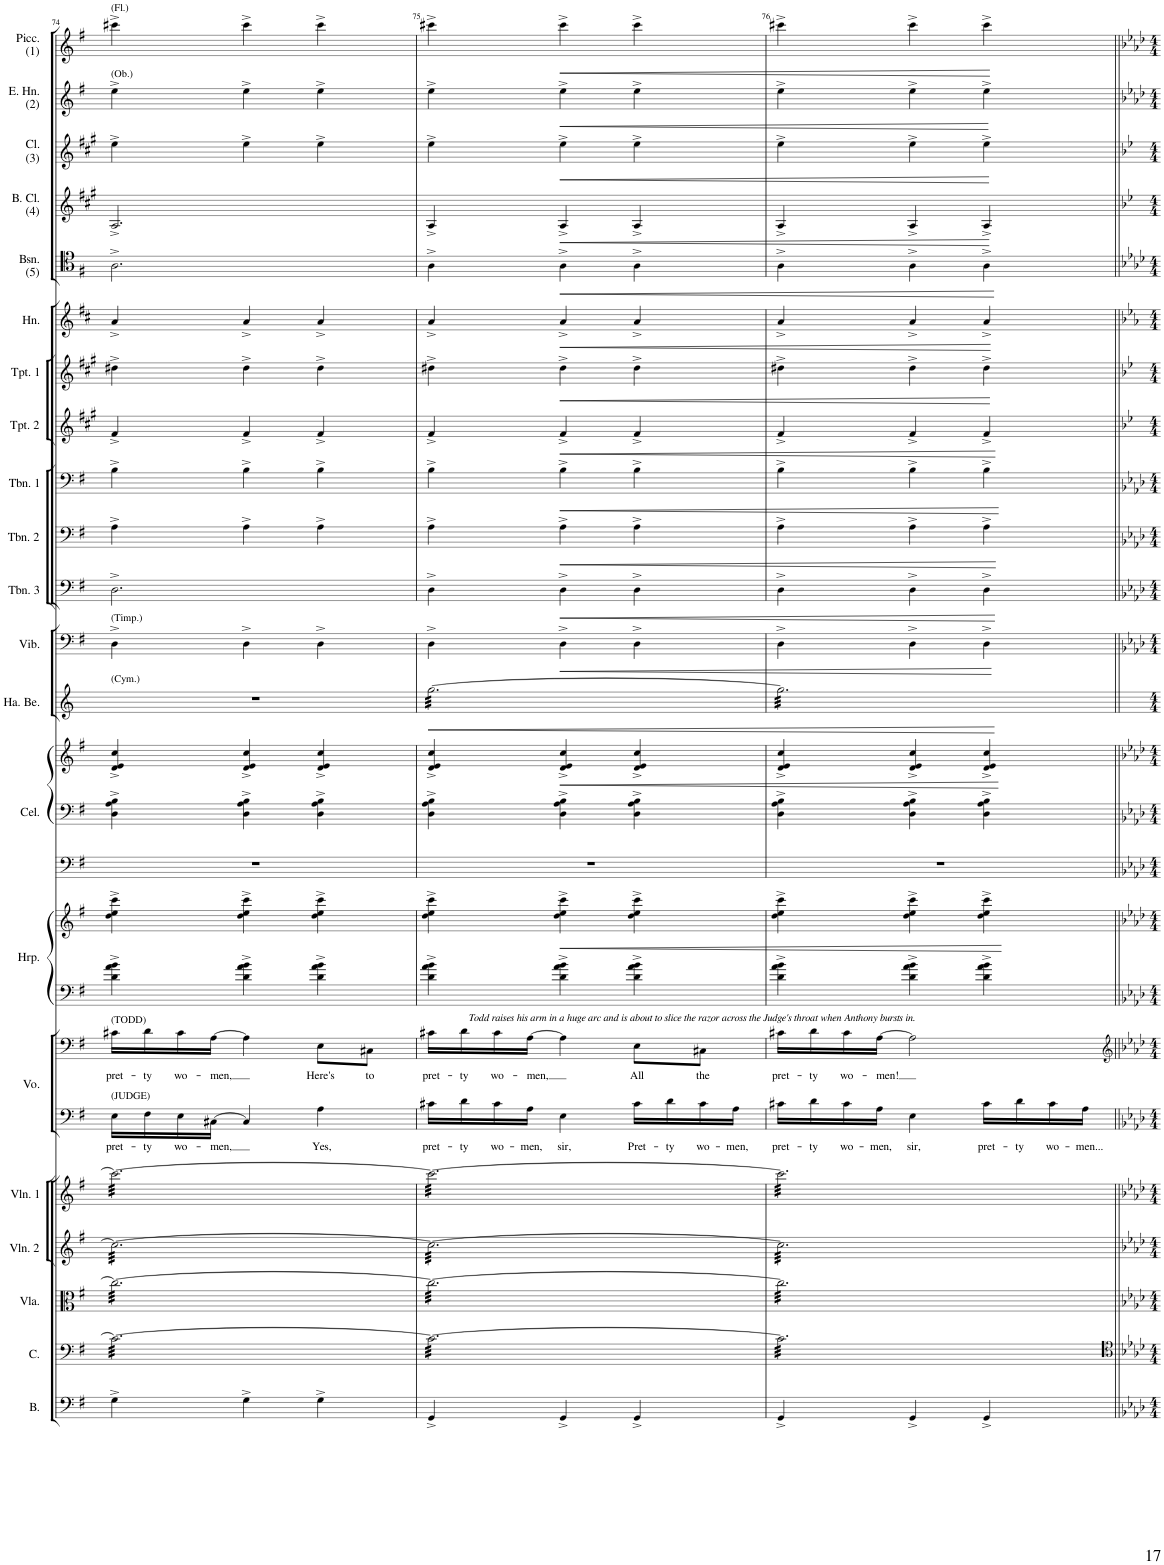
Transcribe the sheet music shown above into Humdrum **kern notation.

**kern	**kern	**kern	**kern	**kern	**kern	**text	**kern	**text	**kern	**kern	**dynam	**kern	**kern	**kern	**dynam	**kern	**dynam	**kern	**dynam	**kern	**dynam	**kern	**dynam	**kern	**dynam	**kern	**dynam	**kern	**dynam	**kern	**dynam	**kern	**dynam	**kern	**dynam	**kern	**dynam	**kern	**dynam	**kern	**dynam
*part21	*part20	*part19	*part18	*part17	*part16	*part16	*part16	*part16	*part15	*part15	*part15	*part14	*part14	*part14	*part14	*part13	*part13	*part12	*part12	*part11	*part11	*part10	*part10	*part9	*part9	*part8	*part8	*part7	*part7	*part6	*part6	*part5	*part5	*part4	*part4	*part3	*part3	*part2	*part2	*part1	*part1
*staff25	*staff24	*staff23	*staff22	*staff21	*staff20	*staff20	*staff19	*staff19	*staff18	*staff17	*staff17/18	*staff16	*staff15	*staff14	*staff14/15/16	*staff13	*staff13	*staff12	*staff12	*staff11	*staff11	*staff10	*staff10	*staff9	*staff9	*staff8	*staff8	*staff7	*staff7	*staff6	*staff6	*staff5	*staff5	*staff4	*staff4	*staff3	*staff3	*staff2	*staff2	*staff1	*staff1
*I"Bass	*I"Cello	*I"Viola	*I"Violin 2	*I"Violin 1	*I"Voice	*	*	*	*I"Harp	*	*	*I"Celesta	*	*	*	*I"Hand Bells	*	*I"Vibraphone	*	*I"Trombone 3	*	*I"Trombone 2	*	*I"Trombone 1	*	*I"Trumpet 2	*	*I"Trumpet 1	*	*I"Horn	*	*I"Bassoon (5)	*	*I"Bass Clarinet (4)	*	*I"Clarinet (3)	*	*I"English Horn (2)	*	*I"Piccolo (1)	*
*I'B.	*I'C.	*I'Vla.	*I'Vln. 2	*I'Vln. 1	*I'Vo.	*	*	*	*I'Hrp.	*	*	*I'Cel.	*	*	*	*I'Ha. Be.	*	*I'Vib.	*	*I'Tbn. 3	*	*I'Tbn. 2	*	*I'Tbn. 1	*	*I'Tpt. 2	*	*I'Tpt. 1	*	*I'Hn.	*	*I'Bsn. (5)	*	*I'B. Cl. (4)	*	*I'Cl. (3)	*	*I'E. Hn. (2)	*	*I'Picc. (1)	*
!!LO:PB:g=z
*clefF4	*clefF4	*clefC3	*clefG2	*clefG2	*clefF4	*	*clefF4	*	*clefF4	*clefG2	*	*clefF4	*clefF4	*clefG2	*	*clefG2	*	*clefF4	*	*clefF4	*	*clefF4	*	*clefF4	*	*clefG2	*	*clefG2	*	*clefG2	*	*clefC4	*	*clefG2	*	*clefG2	*	*clefG2	*	*clefG2	*
*Trd7c12	*	*	*	*	*	*	*	*	*	*	*	*Trd-7c-12	*Trd-7c-12	*Trd-7c-12	*	*	*	*	*	*	*	*	*	*	*	*Trd1c2	*	*Trd1c2	*	*Trd4c7	*	*	*	*Trd8c14	*	*Trd1c2	*	*Trd4c7	*	*Trd-7c-12	*
*k[f#]	*k[f#]	*k[f#]	*k[f#]	*k[f#]	*k[f#]	*	*k[f#]	*	*k[f#]	*k[f#]	*	*k[f#]	*k[f#]	*k[f#]	*	*k[]	*	*k[f#]	*	*k[f#]	*	*k[f#]	*	*k[f#]	*	*k[f#c#g#]	*	*k[f#c#g#]	*	*k[f#c#]	*	*k[f#]	*	*k[f#c#g#]	*	*k[f#c#g#]	*	*k[f#]	*	*k[f#]	*
*M3/4	*M3/4	*M3/4	*M3/4	*M3/4	*M3/4	*	*M3/4	*	*M3/4	*M3/4	*	*M3/4	*M3/4	*M3/4	*	*M3/4	*	*M3/4	*	*M3/4	*	*M3/4	*	*M3/4	*	*M3/4	*	*M3/4	*	*M3/4	*	*M3/4	*	*M3/4	*	*M3/4	*	*M3/4	*	*M3/4	*
=74	=74	=74	=74	=74	=74	=74	=74	=74	=74	=74	=74	=74	=74	=74	=74	=74	=74	=74	=74	=74	=74	=74	=74	=74	=74	=74	=74	=74	=74	=74	=74	=74	=74	=74	=74	=74	=74	=74	=74	=74	=74
!	!	!	!	!	!	!	!	!	!	!	!	!	!	!	!	!	!	!	!	!	!	!	!	!	!	!	!	!	!	!	!	!	!	!	!	!	!	!	!	!LO:TX:a:t=(Fl.)	!
!	!	!	!	!	!	!	!	!	!	!	!	!	!	!	!	!	!	!	!	!	!	!	!	!	!	!	!	!	!	!	!	!	!	!	!	!	!	!LO:TX:a:t=(Ob.)	!	!	!
!	!	!	!	!	!	!	!	!	!	!	!	!	!	!	!	!	!	!LO:TX:a:t=(Timp.)	!	!	!	!	!	!	!	!	!	!	!	!	!	!	!	!	!	!	!	!	!	!	!
!	!	!	!	!	!	!	!	!	!	!	!	!	!	!	!	!LO:TX:a:t=(Cym.)	!	!	!	!	!	!	!	!	!	!	!	!	!	!	!	!	!	!	!	!	!	!	!	!	!
!	!	!	!	!	!	!	!LO:TX:a:t=(TODD)	!	!	!	!	!	!	!	!	!	!	!	!	!	!	!	!	!	!	!	!	!	!	!	!	!	!	!	!	!	!	!	!	!	!
!	!	!	!	!	!LO:TX:a:t=(JUDGE)	!	!	!	!	!	!	!	!	!	!	!	!	!	!	!	!	!	!	!	!	!	!	!	!	!	!	!	!	!	!	!	!	!	!	!	!
!	!	!	!	!	!	!LO:LY:b	!	!LO:LY:b	!	!	!	!	!	!	!	!	!	!	!	!	!	!	!	!	!	!	!	!	!	!	!	!	!	!	!	!	!	!	!	!	!
*	*tremolo	*	*	*	*	*	*	*	*	*	*	*	*	*	*	*	*	*	*	*	*	*	*	*	*	*	*	*	*	*	*	*	*	*	*	*	*	*	*	*	*
*	*	*tremolo	*	*	*	*	*	*	*	*	*	*	*	*	*	*	*	*	*	*	*	*	*	*	*	*	*	*	*	*	*	*	*	*	*	*	*	*	*	*	*
*	*	*	*tremolo	*	*	*	*	*	*	*	*	*	*	*	*	*	*	*	*	*	*	*	*	*	*	*	*	*	*	*	*	*	*	*	*	*	*	*	*	*	*
*	*	*	*	*tremolo	*	*	*	*	*	*	*	*	*	*	*	*	*	*	*	*	*	*	*	*	*	*	*	*	*	*	*	*	*	*	*	*	*	*	*	*	*
4G^\	32c\LLL	32cc\LLL	32cc\LLL	32ccc#\LLL	16E\LL	pret-	16c#X\LL	pret-	4d\^ 4a\^ 4b\^	4dd\^ 4ee\^ 4ccc\^	.	2.r	4D\^ 4A\^ 4B\^	4d/^ 4e/^ 4cc/^	.	2.r	.	4D^\	.	2.D^\	.	4A^\	.	4B^\	.	4f#^/	.	4dd#X^\	.	4a^/	.	2.A^\	.	2.A^/	.	4ee^\	.	4ee^\	.	4ccc#X^\	.
.	32c\	32cc\	32cc\	32ccc#\	.	.	.	.	.	.	.	.	.	.	.	.	.	.	.	.	.	.	.	.	.	.	.	.	.	.	.	.	.	.	.	.	.	.	.	.	.
!	!	!	!	!	!	!LO:LY:b	!	!LO:LY:b	!	!	!	!	!	!	!	!	!	!	!	!	!	!	!	!	!	!	!	!	!	!	!	!	!	!	!	!	!	!	!	!	!
.	32c\	32cc\	32cc\	32ccc#\	16F#\	-ty	16d\	-ty	.	.	.	.	.	.	.	.	.	.	.	.	.	.	.	.	.	.	.	.	.	.	.	.	.	.	.	.	.	.	.	.	.
.	32c\	32cc\	32cc\	32ccc#\	.	.	.	.	.	.	.	.	.	.	.	.	.	.	.	.	.	.	.	.	.	.	.	.	.	.	.	.	.	.	.	.	.	.	.	.	.
!	!	!	!	!	!	!LO:LY:b	!	!LO:LY:b	!	!	!	!	!	!	!	!	!	!	!	!	!	!	!	!	!	!	!	!	!	!	!	!	!	!	!	!	!	!	!	!	!
.	32c\	32cc\	32cc\	32ccc#\	16E\	wo-	16c#\	wo-	.	.	.	.	.	.	.	.	.	.	.	.	.	.	.	.	.	.	.	.	.	.	.	.	.	.	.	.	.	.	.	.	.
.	32c\	32cc\	32cc\	32ccc#\	.	.	.	.	.	.	.	.	.	.	.	.	.	.	.	.	.	.	.	.	.	.	.	.	.	.	.	.	.	.	.	.	.	.	.	.	.
!	!	!	!	!	!	!LO:LY:b	!	!LO:LY:b	!	!	!	!	!	!	!	!	!	!	!	!	!	!	!	!	!	!	!	!	!	!	!	!	!	!	!	!	!	!	!	!	!
.	32c\	32cc\	32cc\	32ccc#\	[16C#X\JJ	-men,	[16A\JJ	-men,	.	.	.	.	.	.	.	.	.	.	.	.	.	.	.	.	.	.	.	.	.	.	.	.	.	.	.	.	.	.	.	.	.
.	32c\	32cc\	32cc\	32ccc#\	.	.	.	.	.	.	.	.	.	.	.	.	.	.	.	.	.	.	.	.	.	.	.	.	.	.	.	.	.	.	.	.	.	.	.	.	.
4G^\	32c\	32cc\	32cc\	32ccc#\	4C#/]	.	4A\]	.	4d\^ 4a\^ 4b\^	4dd\^ 4ee\^ 4ccc\^	.	.	4D\^ 4A\^ 4B\^	4d/^ 4e/^ 4cc/^	.	.	.	4D^\	.	.	.	4A^\	.	4B^\	.	4f#^/	.	4dd#^\	.	4a^/	.	.	.	.	.	4ee^\	.	4ee^\	.	4ccc#^\	.
.	32c\	32cc\	32cc\	32ccc#\	.	.	.	.	.	.	.	.	.	.	.	.	.	.	.	.	.	.	.	.	.	.	.	.	.	.	.	.	.	.	.	.	.	.	.	.	.
.	32c\	32cc\	32cc\	32ccc#\	.	.	.	.	.	.	.	.	.	.	.	.	.	.	.	.	.	.	.	.	.	.	.	.	.	.	.	.	.	.	.	.	.	.	.	.	.
.	32c\	32cc\	32cc\	32ccc#\	.	.	.	.	.	.	.	.	.	.	.	.	.	.	.	.	.	.	.	.	.	.	.	.	.	.	.	.	.	.	.	.	.	.	.	.	.
.	32c\	32cc\	32cc\	32ccc#\	.	.	.	.	.	.	.	.	.	.	.	.	.	.	.	.	.	.	.	.	.	.	.	.	.	.	.	.	.	.	.	.	.	.	.	.	.
.	32c\	32cc\	32cc\	32ccc#\	.	.	.	.	.	.	.	.	.	.	.	.	.	.	.	.	.	.	.	.	.	.	.	.	.	.	.	.	.	.	.	.	.	.	.	.	.
.	32c\	32cc\	32cc\	32ccc#\	.	.	.	.	.	.	.	.	.	.	.	.	.	.	.	.	.	.	.	.	.	.	.	.	.	.	.	.	.	.	.	.	.	.	.	.	.
.	32c\	32cc\	32cc\	32ccc#\	.	.	.	.	.	.	.	.	.	.	.	.	.	.	.	.	.	.	.	.	.	.	.	.	.	.	.	.	.	.	.	.	.	.	.	.	.
!	!	!	!	!	!	!LO:LY:b	!	!LO:LY:b	!	!	!	!	!	!	!	!	!	!	!	!	!	!	!	!	!	!	!	!	!	!	!	!	!	!	!	!	!	!	!	!	!
4G^\	32c\	32cc\	32cc\	32ccc#\	4A\	Yes,	8E\L	Here's	4d\^ 4a\^ 4b\^	4dd\^ 4ee\^ 4ccc\^	.	.	4D\^ 4A\^ 4B\^	4d/^ 4e/^ 4cc/^	.	.	.	4D^\	.	.	.	4A^\	.	4B^\	.	4f#^/	.	4dd#^\	.	4a^/	.	.	.	.	.	4ee^\	.	4ee^\	.	4ccc#^\	.
.	32c\	32cc\	32cc\	32ccc#\	.	.	.	.	.	.	.	.	.	.	.	.	.	.	.	.	.	.	.	.	.	.	.	.	.	.	.	.	.	.	.	.	.	.	.	.	.
.	32c\	32cc\	32cc\	32ccc#\	.	.	.	.	.	.	.	.	.	.	.	.	.	.	.	.	.	.	.	.	.	.	.	.	.	.	.	.	.	.	.	.	.	.	.	.	.
.	32c\	32cc\	32cc\	32ccc#\	.	.	.	.	.	.	.	.	.	.	.	.	.	.	.	.	.	.	.	.	.	.	.	.	.	.	.	.	.	.	.	.	.	.	.	.	.
!	!	!	!	!	!	!	!	!LO:LY:b	!	!	!	!	!	!	!	!	!	!	!	!	!	!	!	!	!	!	!	!	!	!	!	!	!	!	!	!	!	!	!	!	!
.	32c\	32cc\	32cc\	32ccc#\	.	.	8C#X\J	to	.	.	.	.	.	.	.	.	.	.	.	.	.	.	.	.	.	.	.	.	.	.	.	.	.	.	.	.	.	.	.	.	.
.	32c\	32cc\	32cc\	32ccc#\	.	.	.	.	.	.	.	.	.	.	.	.	.	.	.	.	.	.	.	.	.	.	.	.	.	.	.	.	.	.	.	.	.	.	.	.	.
.	32c\	32cc\	32cc\	32ccc#\	.	.	.	.	.	.	.	.	.	.	.	.	.	.	.	.	.	.	.	.	.	.	.	.	.	.	.	.	.	.	.	.	.	.	.	.	.
.	32c\JJJ	32cc\JJJ	32cc\JJJ	32ccc#\JJJ	.	.	.	.	.	.	.	.	.	.	.	.	.	.	.	.	.	.	.	.	.	.	.	.	.	.	.	.	.	.	.	.	.	.	.	.	.
=75	=75	=75	=75	=75	=75	=75	=75	=75	=75	=75	=75	=75	=75	=75	=75	=75	=75	=75	=75	=75	=75	=75	=75	=75	=75	=75	=75	=75	=75	=75	=75	=75	=75	=75	=75	=75	=75	=75	=75	=75	=75
!	!	!	!	!	!	!LO:LY:b	!	!LO:LY:b	!	!	!	!	!	!	!	!	!LO:HP:b	!	!	!	!	!	!	!	!	!	!	!	!	!	!	!	!	!	!	!	!	!	!	!	!
*	*	*	*	*	*	*	*	*	*	*	*	*	*	*	*	*tremolo	*	*	*	*	*	*	*	*	*	*	*	*	*	*	*	*	*	*	*	*	*	*	*	*	*
4GG^/	32c\LLL	32cc\LLL	32cc\LLL	32ccc#\LLL	16c#X\LL	pret-	16c#X\LL	pret-	4d\^ 4a\^ 4b\^	4dd\^ 4ee\^ 4ccc\^	.	2.r	4D\^ 4A\^ 4B\^	4d/^ 4e/^ 4cc/^	.	[32gg\LLL	<	4D^\	.	4D^\	.	4A^\	.	4B^\	.	4f#^/	.	4dd#X^\	.	4a^/	.	4A^\	.	4A^/	.	4ee^\	.	4ee^\	.	4ccc#X^\	.
.	32c\	32cc\	32cc\	32ccc#\	.	.	.	.	.	.	.	.	.	.	.	32gg\	.	.	.	.	.	.	.	.	.	.	.	.	.	.	.	.	.	.	.	.	.	.	.	.	.
!	!	!	!	!	!	!	!LO:TX:a:i:t=Todd raises his arm in a huge arc and is about to slice the razor across the Judge's throat when Anthony bursts in.	!	!	!	!	!	!	!	!	!	!	!	!	!	!	!	!	!	!	!	!	!	!	!	!	!	!	!	!	!	!	!	!	!	!
!	!	!	!	!	!	!LO:LY:b	!	!LO:LY:b	!	!	!	!	!	!	!	!	!	!	!	!	!	!	!	!	!	!	!	!	!	!	!	!	!	!	!	!	!	!	!	!	!
.	32c\	32cc\	32cc\	32ccc#\	16d\	-ty	16d\	-ty	.	.	.	.	.	.	.	32gg\	.	.	.	.	.	.	.	.	.	.	.	.	.	.	.	.	.	.	.	.	.	.	.	.	.
.	32c\	32cc\	32cc\	32ccc#\	.	.	.	.	.	.	.	.	.	.	.	32gg\	.	.	.	.	.	.	.	.	.	.	.	.	.	.	.	.	.	.	.	.	.	.	.	.	.
!	!	!	!	!	!	!LO:LY:b	!	!LO:LY:b	!	!	!	!	!	!	!	!	!	!	!	!	!	!	!	!	!	!	!	!	!	!	!	!	!	!	!	!	!	!	!	!	!
.	32c\	32cc\	32cc\	32ccc#\	16c#\	wo-	16c#\	wo-	.	.	.	.	.	.	.	32gg\	.	.	.	.	.	.	.	.	.	.	.	.	.	.	.	.	.	.	.	.	.	.	.	.	.
.	32c\	32cc\	32cc\	32ccc#\	.	.	.	.	.	.	.	.	.	.	.	32gg\	.	.	.	.	.	.	.	.	.	.	.	.	.	.	.	.	.	.	.	.	.	.	.	.	.
!	!	!	!	!	!	!LO:LY:b	!	!LO:LY:b	!	!	!	!	!	!	!	!	!	!	!	!	!	!	!	!	!	!	!	!	!	!	!	!	!	!	!	!	!	!	!	!	!
.	32c\	32cc\	32cc\	32ccc#\	16A\JJ	-men,	[16A\JJ	-men,	.	.	.	.	.	.	.	32gg\	.	.	.	.	.	.	.	.	.	.	.	.	.	.	.	.	.	.	.	.	.	.	.	.	.
.	32c\	32cc\	32cc\	32ccc#\	.	.	.	.	.	.	.	.	.	.	.	32gg\	.	.	.	.	.	.	.	.	.	.	.	.	.	.	.	.	.	.	.	.	.	.	.	.	.
!	!	!	!	!	!	!LO:LY:b	!	!	!	!	!LO:HP:b	!	!	!	!LO:HP:b	!	!	!	!LO:HP:b	!	!LO:HP:b	!	!LO:HP:b	!	!LO:HP:b	!	!LO:HP:b	!	!LO:HP:b	!	!LO:HP:b	!	!LO:HP:b	!	!LO:HP:b	!	!LO:HP:b	!	!LO:HP:b	!	!LO:HP:b
4GG^/	32c\	32cc\	32cc\	32ccc#\	4E\	sir,	4A\]	.	4d\^ 4a\^ 4b\^	4dd\^ 4ee\^ 4ccc\^	<	.	4D\^ 4A\^ 4B\^	4d/^ 4e/^ 4cc/^	<	32gg\	.	4D^\	<	4D^\	<	4A^\	<	4B^\	<	4f#^/	<	4dd#^\	<	4a^/	<	4A^\	<	4A^/	<	4ee^\	<	4ee^\	<	4ccc#^\	<
.	32c\	32cc\	32cc\	32ccc#\	.	.	.	.	.	.	.	.	.	.	.	32gg\	.	.	.	.	.	.	.	.	.	.	.	.	.	.	.	.	.	.	.	.	.	.	.	.	.
.	32c\	32cc\	32cc\	32ccc#\	.	.	.	.	.	.	.	.	.	.	.	32gg\	.	.	.	.	.	.	.	.	.	.	.	.	.	.	.	.	.	.	.	.	.	.	.	.	.
.	32c\	32cc\	32cc\	32ccc#\	.	.	.	.	.	.	.	.	.	.	.	32gg\	.	.	.	.	.	.	.	.	.	.	.	.	.	.	.	.	.	.	.	.	.	.	.	.	.
.	32c\	32cc\	32cc\	32ccc#\	.	.	.	.	.	.	.	.	.	.	.	32gg\	.	.	.	.	.	.	.	.	.	.	.	.	.	.	.	.	.	.	.	.	.	.	.	.	.
.	32c\	32cc\	32cc\	32ccc#\	.	.	.	.	.	.	.	.	.	.	.	32gg\	.	.	.	.	.	.	.	.	.	.	.	.	.	.	.	.	.	.	.	.	.	.	.	.	.
.	32c\	32cc\	32cc\	32ccc#\	.	.	.	.	.	.	.	.	.	.	.	32gg\	.	.	.	.	.	.	.	.	.	.	.	.	.	.	.	.	.	.	.	.	.	.	.	.	.
.	32c\	32cc\	32cc\	32ccc#\	.	.	.	.	.	.	.	.	.	.	.	32gg\	.	.	.	.	.	.	.	.	.	.	.	.	.	.	.	.	.	.	.	.	.	.	.	.	.
!	!	!	!	!	!	!LO:LY:b	!	!LO:LY:b	!	!	!	!	!	!	!	!	!	!	!	!	!	!	!	!	!	!	!	!	!	!	!	!	!	!	!	!	!	!	!	!	!
4GG^/	32c\	32cc\	32cc\	32ccc#\	16c#\LL	Pret-	8E\L	All	4d\^ 4a\^ 4b\^	4dd\^ 4ee\^ 4ccc\^	.	.	4D\^ 4A\^ 4B\^	4d/^ 4e/^ 4cc/^	.	32gg\	.	4D^\	.	4D^\	.	4A^\	.	4B^\	.	4f#^/	.	4dd#^\	.	4a^/	.	4A^\	.	4A^/	.	4ee^\	.	4ee^\	.	4ccc#^\	.
.	32c\	32cc\	32cc\	32ccc#\	.	.	.	.	.	.	.	.	.	.	.	32gg\	.	.	.	.	.	.	.	.	.	.	.	.	.	.	.	.	.	.	.	.	.	.	.	.	.
!	!	!	!	!	!	!LO:LY:b	!	!	!	!	!	!	!	!	!	!	!	!	!	!	!	!	!	!	!	!	!	!	!	!	!	!	!	!	!	!	!	!	!	!	!
.	32c\	32cc\	32cc\	32ccc#\	16d\	-ty	.	.	.	.	.	.	.	.	.	32gg\	.	.	.	.	.	.	.	.	.	.	.	.	.	.	.	.	.	.	.	.	.	.	.	.	.
.	32c\	32cc\	32cc\	32ccc#\	.	.	.	.	.	.	.	.	.	.	.	32gg\	.	.	.	.	.	.	.	.	.	.	.	.	.	.	.	.	.	.	.	.	.	.	.	.	.
!	!	!	!	!	!	!LO:LY:b	!	!LO:LY:b	!	!	!	!	!	!	!	!	!	!	!	!	!	!	!	!	!	!	!	!	!	!	!	!	!	!	!	!	!	!	!	!	!
.	32c\	32cc\	32cc\	32ccc#\	16c#\	wo-	8C#X\J	the	.	.	.	.	.	.	.	32gg\	.	.	.	.	.	.	.	.	.	.	.	.	.	.	.	.	.	.	.	.	.	.	.	.	.
.	32c\	32cc\	32cc\	32ccc#\	.	.	.	.	.	.	.	.	.	.	.	32gg\	.	.	.	.	.	.	.	.	.	.	.	.	.	.	.	.	.	.	.	.	.	.	.	.	.
!	!	!	!	!	!	!LO:LY:b	!	!	!	!	!	!	!	!	!	!	!	!	!	!	!	!	!	!	!	!	!	!	!	!	!	!	!	!	!	!	!	!	!	!	!
.	32c\	32cc\	32cc\	32ccc#\	16A\JJ	-men,	.	.	.	.	.	.	.	.	.	32gg\	.	.	.	.	.	.	.	.	.	.	.	.	.	.	.	.	.	.	.	.	.	.	.	.	.
.	32c\JJJ	32cc\JJJ	32cc\JJJ	32ccc#\JJJ	.	.	.	.	.	.	.	.	.	.	.	32gg\JJJ	.	.	.	.	.	.	.	.	.	.	.	.	.	.	.	.	.	.	.	.	.	.	.	.	.
.	.	.	.	.	.	.	.	.	.	.	[	.	.	.	[	.	[	.	[	.	[	.	[	.	[	.	[	.	[	.	[	.	[	.	[	.	[	.	[	.	[
=76	=76	=76	=76	=76	=76	=76	=76	=76	=76	=76	=76	=76	=76	=76	=76	=76	=76	=76	=76	=76	=76	=76	=76	=76	=76	=76	=76	=76	=76	=76	=76	=76	=76	=76	=76	=76	=76	=76	=76	=76	=76
!	!	!	!	!	!	!LO:LY:b	!	!LO:LY:b	!	!	!	!	!	!	!	!	!	!	!	!	!	!	!	!	!	!	!	!	!	!	!	!	!	!	!	!	!	!	!	!	!
4GG^/	32c\]LLL	32cc\]LLL	32cc\]LLL	32ccc#\]LLL	16c#X\LL	pret-	16c#X\LL	pret-	4d\^ 4a\^ 4b\^	4dd\^ 4ee\^ 4ccc\^	.	2.r	4D\^ 4A\^ 4B\^	4d/^ 4e/^ 4cc/^	.	32gg\]LLL	.	4D^\	.	4D^\	.	4A^\	.	4B^\	.	4f#^/	.	4dd#X^\	.	4a^/	.	4A^\	.	4A^/	.	4ee^\	.	4ee^\	.	4ccc#X^\	.
.	32c\	32cc\	32cc\	32ccc#\	.	.	.	.	.	.	.	.	.	.	.	32gg\	.	.	.	.	.	.	.	.	.	.	.	.	.	.	.	.	.	.	.	.	.	.	.	.	.
!	!	!	!	!	!	!LO:LY:b	!	!LO:LY:b	!	!	!	!	!	!	!	!	!	!	!	!	!	!	!	!	!	!	!	!	!	!	!	!	!	!	!	!	!	!	!	!	!
.	32c\	32cc\	32cc\	32ccc#\	16d\	-ty	16d\	-ty	.	.	.	.	.	.	.	32gg\	.	.	.	.	.	.	.	.	.	.	.	.	.	.	.	.	.	.	.	.	.	.	.	.	.
.	32c\	32cc\	32cc\	32ccc#\	.	.	.	.	.	.	.	.	.	.	.	32gg\	.	.	.	.	.	.	.	.	.	.	.	.	.	.	.	.	.	.	.	.	.	.	.	.	.
!	!	!	!	!	!	!LO:LY:b	!	!LO:LY:b	!	!	!	!	!	!	!	!	!	!	!	!	!	!	!	!	!	!	!	!	!	!	!	!	!	!	!	!	!	!	!	!	!
.	32c\	32cc\	32cc\	32ccc#\	16c#\	wo-	16c#\	wo-	.	.	.	.	.	.	.	32gg\	.	.	.	.	.	.	.	.	.	.	.	.	.	.	.	.	.	.	.	.	.	.	.	.	.
.	32c\	32cc\	32cc\	32ccc#\	.	.	.	.	.	.	.	.	.	.	.	32gg\	.	.	.	.	.	.	.	.	.	.	.	.	.	.	.	.	.	.	.	.	.	.	.	.	.
!	!	!	!	!	!	!LO:LY:b	!	!LO:LY:b	!	!	!	!	!	!	!	!	!	!	!	!	!	!	!	!	!	!	!	!	!	!	!	!	!	!	!	!	!	!	!	!	!
.	32c\	32cc\	32cc\	32ccc#\	16A\JJ	-men,	[16A\JJ	-men!	.	.	.	.	.	.	.	32gg\	.	.	.	.	.	.	.	.	.	.	.	.	.	.	.	.	.	.	.	.	.	.	.	.	.
.	32c\	32cc\	32cc\	32ccc#\	.	.	.	.	.	.	.	.	.	.	.	32gg\	.	.	.	.	.	.	.	.	.	.	.	.	.	.	.	.	.	.	.	.	.	.	.	.	.
!	!	!	!	!	!	!LO:LY:b	!	!	!	!	!	!	!	!	!	!	!	!	!	!	!	!	!	!	!	!	!	!	!	!	!	!	!	!	!	!	!	!	!	!	!
4GG^/	32c\	32cc\	32cc\	32ccc#\	4E\	sir,	2A\]	.	4d\^ 4a\^ 4b\^	4dd\^ 4ee\^ 4ccc\^	.	.	4D\^ 4A\^ 4B\^	4d/^ 4e/^ 4cc/^	.	32gg\	.	4D^\	.	4D^\	.	4A^\	.	4B^\	.	4f#^/	.	4dd#^\	.	4a^/	.	4A^\	.	4A^/	.	4ee^\	.	4ee^\	.	4ccc#^\	.
.	32c\	32cc\	32cc\	32ccc#\	.	.	.	.	.	.	.	.	.	.	.	32gg\	.	.	.	.	.	.	.	.	.	.	.	.	.	.	.	.	.	.	.	.	.	.	.	.	.
.	32c\	32cc\	32cc\	32ccc#\	.	.	.	.	.	.	.	.	.	.	.	32gg\	.	.	.	.	.	.	.	.	.	.	.	.	.	.	.	.	.	.	.	.	.	.	.	.	.
.	32c\	32cc\	32cc\	32ccc#\	.	.	.	.	.	.	.	.	.	.	.	32gg\	.	.	.	.	.	.	.	.	.	.	.	.	.	.	.	.	.	.	.	.	.	.	.	.	.
.	32c\	32cc\	32cc\	32ccc#\	.	.	.	.	.	.	.	.	.	.	.	32gg\	.	.	.	.	.	.	.	.	.	.	.	.	.	.	.	.	.	.	.	.	.	.	.	.	.
.	32c\	32cc\	32cc\	32ccc#\	.	.	.	.	.	.	.	.	.	.	.	32gg\	.	.	.	.	.	.	.	.	.	.	.	.	.	.	.	.	.	.	.	.	.	.	.	.	.
.	32c\	32cc\	32cc\	32ccc#\	.	.	.	.	.	.	.	.	.	.	.	32gg\	.	.	.	.	.	.	.	.	.	.	.	.	.	.	.	.	.	.	.	.	.	.	.	.	.
.	32c\	32cc\	32cc\	32ccc#\	.	.	.	.	.	.	.	.	.	.	.	32gg\	.	.	.	.	.	.	.	.	.	.	.	.	.	.	.	.	.	.	.	.	.	.	.	.	.
!	!	!	!	!	!	!LO:LY:b	!	!	!	!	!	!	!	!	!	!	!	!	!	!	!	!	!	!	!	!	!	!	!	!	!	!	!	!	!	!	!	!	!	!	!
4GG^/	32c\	32cc\	32cc\	32ccc#\	16c#\LL	pret-	.	.	4d\^ 4a\^ 4b\^	4dd\^ 4ee\^ 4ccc\^	.	.	4D\^ 4A\^ 4B\^	4d/^ 4e/^ 4cc/^	.	32gg\	.	4D^\	.	4D^\	.	4A^\	.	4B^\	.	4f#^/	.	4dd#^\	.	4a^/	.	4A^\	.	4A^/	.	4ee^\	.	4ee^\	.	4ccc#^\	.
.	32c\	32cc\	32cc\	32ccc#\	.	.	.	.	.	.	.	.	.	.	.	32gg\	.	.	.	.	.	.	.	.	.	.	.	.	.	.	.	.	.	.	.	.	.	.	.	.	.
!	!	!	!	!	!	!LO:LY:b	!	!	!	!	!	!	!	!	!	!	!	!	!	!	!	!	!	!	!	!	!	!	!	!	!	!	!	!	!	!	!	!	!	!	!
.	32c\	32cc\	32cc\	32ccc#\	16d\	-ty	.	.	.	.	.	.	.	.	.	32gg\	.	.	.	.	.	.	.	.	.	.	.	.	.	.	.	.	.	.	.	.	.	.	.	.	.
.	32c\	32cc\	32cc\	32ccc#\	.	.	.	.	.	.	.	.	.	.	.	32gg\	.	.	.	.	.	.	.	.	.	.	.	.	.	.	.	.	.	.	.	.	.	.	.	.	.
!	!	!	!	!	!	!LO:LY:b	!	!	!	!	!	!	!	!	!	!	!	!	!	!	!	!	!	!	!	!	!	!	!	!	!	!	!	!	!	!	!	!	!	!	!
.	32c\	32cc\	32cc\	32ccc#\	16c#\	wo-	.	.	.	.	.	.	.	.	.	32gg\	.	.	.	.	.	.	.	.	.	.	.	.	.	.	.	.	.	.	.	.	.	.	.	.	.
.	32c\	32cc\	32cc\	32ccc#\	.	.	.	.	.	.	.	.	.	.	.	32gg\	.	.	.	.	.	.	.	.	.	.	.	.	.	.	.	.	.	.	.	.	.	.	.	.	.
!	!	!	!	!	!	!LO:LY:b	!	!	!	!	!	!	!	!	!	!	!	!	!	!	!	!	!	!	!	!	!	!	!	!	!	!	!	!	!	!	!	!	!	!	!
.	32c\	32cc\	32cc\	32ccc#\	16A\JJ	-men...	.	.	.	.	.	.	.	.	.	32gg\	.	.	.	.	.	.	.	.	.	.	.	.	.	.	.	.	.	.	.	.	.	.	.	.	.
.	32c\JJJ	32cc\JJJ	32cc\JJJ	32ccc#\JJJ	.	.	.	.	.	.	.	.	.	.	.	32gg\JJJ	.	.	.	.	.	.	.	.	.	.	.	.	.	.	.	.	.	.	.	.	.	.	.	.	.
*	*	*	*	*	*	*	*	*	*	*	*	*	*	*	*	*Xtremolo	*	*	*	*	*	*	*	*	*	*	*	*	*	*	*	*	*	*	*	*	*	*	*	*	*
*	*	*	*	*Xtremolo	*	*	*	*	*	*	*	*	*	*	*	*	*	*	*	*	*	*	*	*	*	*	*	*	*	*	*	*	*	*	*	*	*	*	*	*	*
*	*	*	*Xtremolo	*	*	*	*	*	*	*	*	*	*	*	*	*	*	*	*	*	*	*	*	*	*	*	*	*	*	*	*	*	*	*	*	*	*	*	*	*	*
*	*	*Xtremolo	*	*	*	*	*	*	*	*	*	*	*	*	*	*	*	*	*	*	*	*	*	*	*	*	*	*	*	*	*	*	*	*	*	*	*	*	*	*	*
*	*Xtremolo	*	*	*	*	*	*	*	*	*	*	*	*	*	*	*	*	*	*	*	*	*	*	*	*	*	*	*	*	*	*	*	*	*	*	*	*	*	*	*	*
=||	=||	=||	=||	=||	=||	=||	=||	=||	=||	=||	=||	=||	=||	=||	=||	=||	=||	=||	=||	=||	=||	=||	=||	=||	=||	=||	=||	=||	=||	=||	=||	=||	=||	=||	=||	=||	=||	=||	=||	=||	=||
*-	*-	*-	*-	*-	*-	*-	*-	*-	*-	*-	*-	*-	*-	*-	*-	*-	*-	*-	*-	*-	*-	*-	*-	*-	*-	*-	*-	*-	*-	*-	*-	*-	*-	*-	*-	*-	*-	*-	*-	*-	*-
